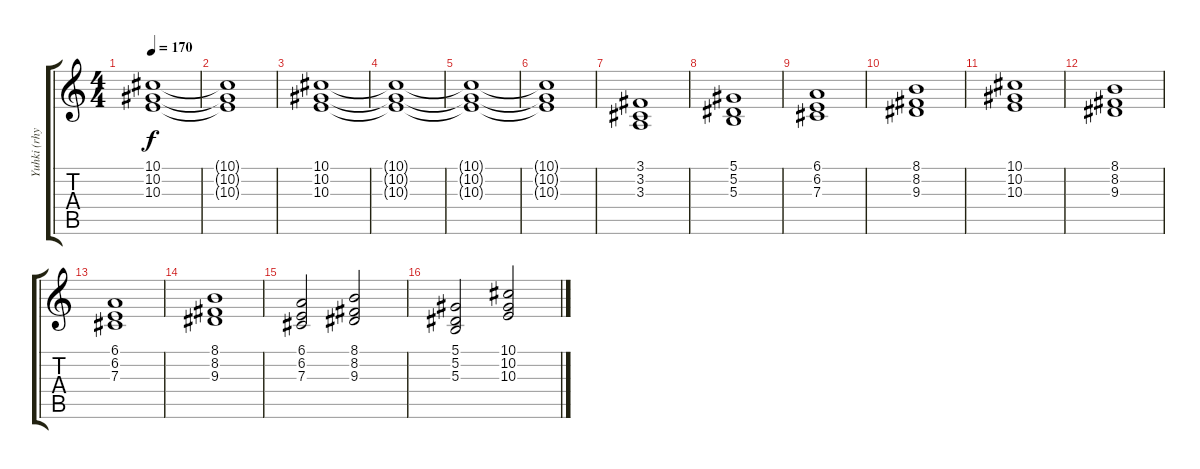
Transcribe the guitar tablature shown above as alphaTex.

\track ("Yuhki (rhythm)" "Yuhki (rhy") {instrument stringensemble1}
\staff {score tabs}
\tuning (Eb4 Bb3 Gb3 Db3 Ab2 Eb2) {hide}
\ts (4 4)
\tempo 170
\clef g2
\ks c
(10.1 10.2 10.3).1{dy f} |
(10.1{t} 10.2{t} 10.3{t}).1 |
(10.1 10.2 10.3).1 |
(10.1{t} 10.2{t} 10.3{t}).1 |
(10.1{t} 10.2{t} 10.3{t}).1 |
(10.1{t} 10.2{t} 10.3{t}).1 |
(3.1 3.2 3.3).1 |
(5.1 5.2 5.3).1 |
(6.1 6.2 7.3).1 |
(8.1 8.2 9.3).1 |
(10.1 10.2 10.3).1 |
(8.1 8.2 9.3).1 |
(6.1 6.2 7.3).1 |
(8.1 8.2 9.3).1 |
(6.1 6.2 7.3).2 (8.1 8.2 9.3).2 |
(5.1 5.2 5.3).2 (10.1 10.2 10.3).2
